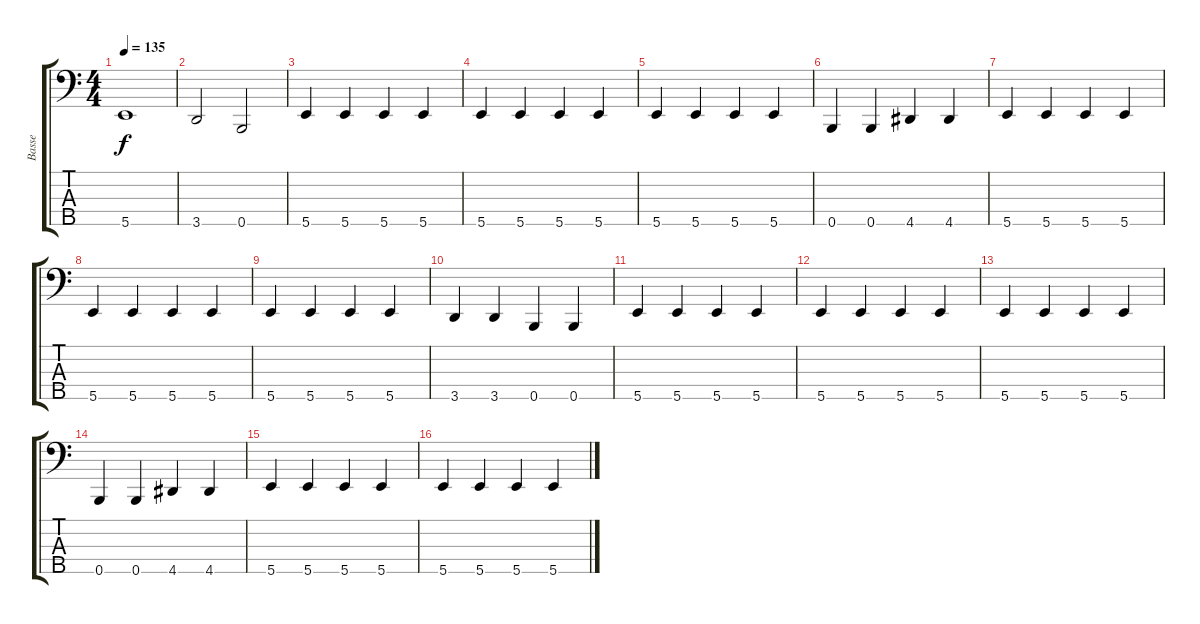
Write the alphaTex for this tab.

\track ("Basse" "Basse") {instrument electricbasspick}
\staff {score tabs}
\tuning (G2 D2 A1 E1 B0) {hide}
\ts (4 4)
\tempo 135
\clef f4
\ks c
5.5{t}.1{dy f} |
3.5.2 0.5.2 |
5.5.4 5.5.4 5.5.4 5.5.4 |
5.5.4 5.5.4 5.5.4 5.5.4 |
5.5.4 5.5.4 5.5.4 5.5.4 |
0.5.4 0.5.4 4.5.4 4.5.4 |
5.5.4 5.5.4 5.5.4 5.5.4 |
5.5.4 5.5.4 5.5.4 5.5.4 |
5.5.4 5.5.4 5.5.4 5.5.4 |
3.5.4 3.5.4 0.5.4 0.5.4 |
5.5.4 5.5.4 5.5.4 5.5.4 |
5.5.4 5.5.4 5.5.4 5.5.4 |
5.5.4 5.5.4 5.5.4 5.5.4 |
0.5.4 0.5.4 4.5.4 4.5.4 |
5.5.4 5.5.4 5.5.4 5.5.4 |
5.5.4 5.5.4 5.5.4 5.5.4
